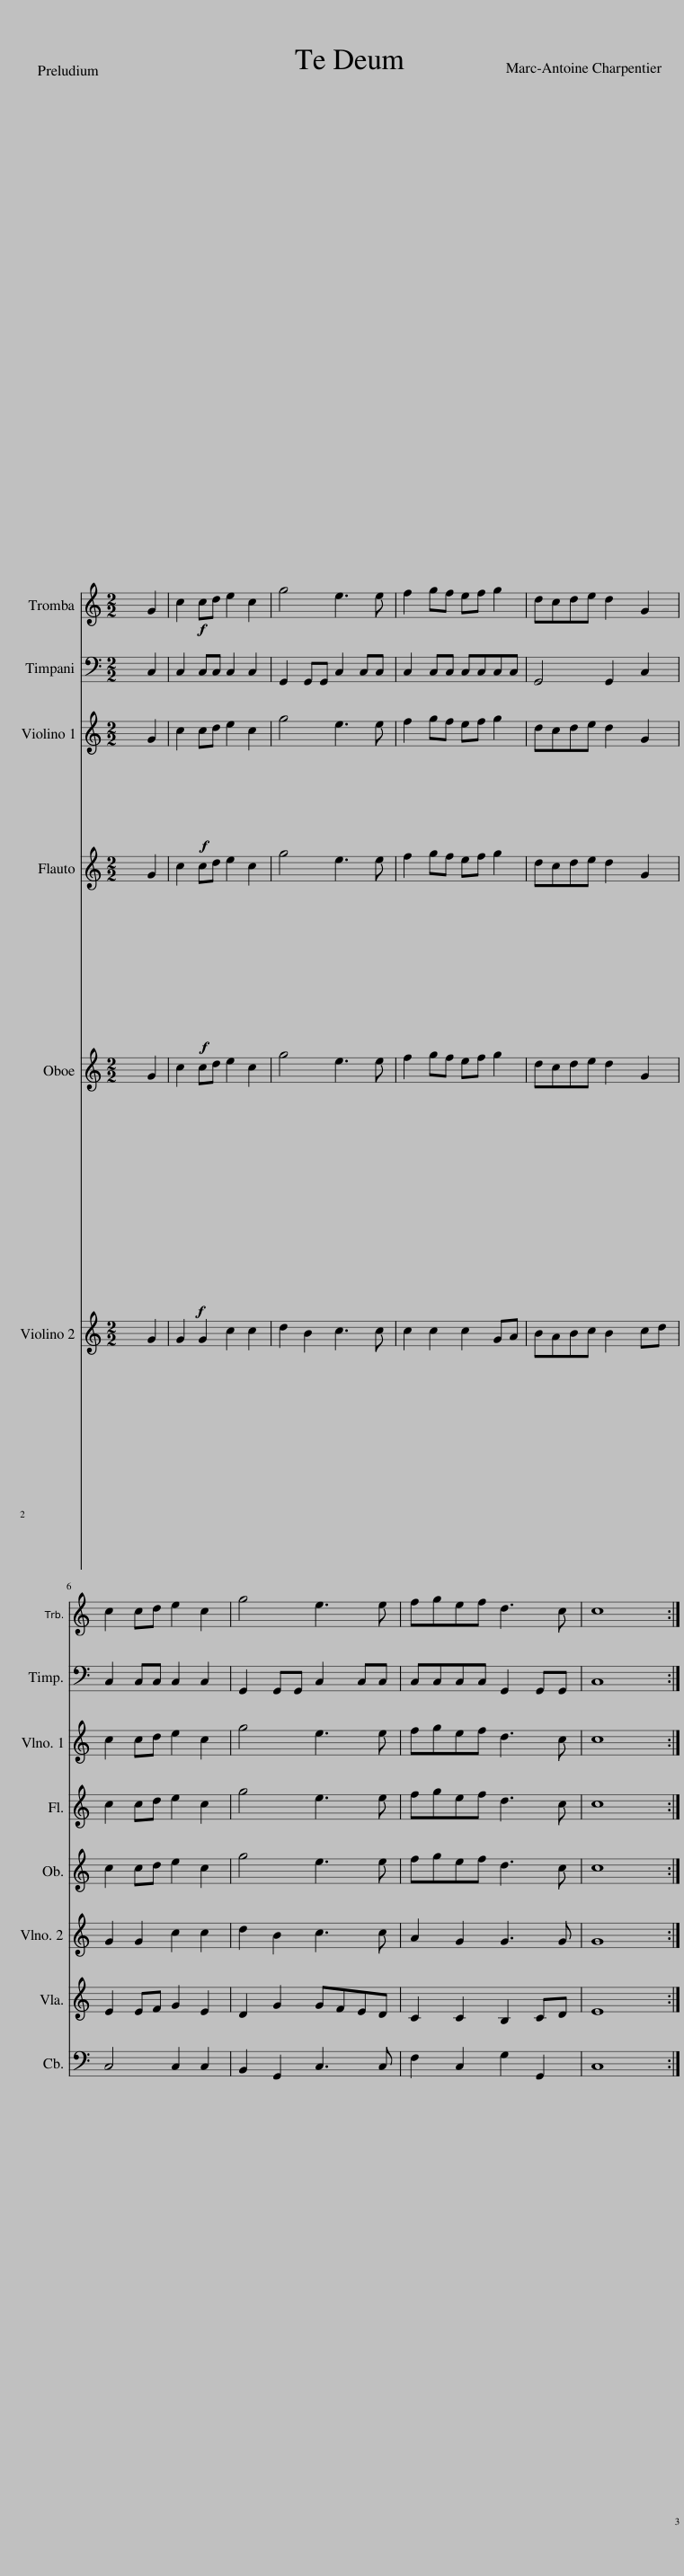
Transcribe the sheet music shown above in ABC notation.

X:1
%%score 1 2 3 4 5 6 7 8
L:1/8
M:2/2
I:linebreak $
K:C
V:1 treble
V:2 bass
V:3 treble
V:4 treble
V:5 treble
V:6 treble
V:7 treble
V:8 bass
V:1
!f! G2 | c2 cd e2 c2 | g4 e3 e | f2 gf ef g2 | dcde d2 G2 |$ %5
 c2 cd e2 c2 | g4 e3 e | fgef d3 c | c8 :| %9
V:2
!fff! C,2 | C,2 C,C, C,2 C,2 | G,,2 G,,G,, C,2 C,C, | C,2 C,C, C,C,C,C, | G,,4 G,,2 C,2 |$ %5
 C,2 C,C, C,2 C,2 | G,,2 G,,G,, C,2 C,C, | C,C,C,C, G,,2 G,,G,, | C,8 :| %9
V:3
!f! G2 | c2 cd e2 c2 | g4 e3 e | f2 gf ef g2 | dcde d2 G2 |$ %5
 c2 cd e2 c2 | g4 e3 e | fgef d3 c | c8 :| %9
V:4
!f! G2 | c2 cd e2 c2 | g4 e3 e | f2 gf ef g2 | dcde d2 G2 |$ %5
 c2 cd e2 c2 | g4 e3 e | fgef d3 c | c8 :| %9
V:5
!f! G2 | c2 cd e2 c2 | g4 e3 e | f2 gf ef g2 | dcde d2 G2 |$ %5
 c2 cd e2 c2 | g4 e3 e | fgef d3 c | c8 :| %9
V:6
!f! G2 | G2 G2 c2 c2 | d2 B2 c3 c | c2 c2 c2 GA | BABc B2 cd |$ %5
 G2 G2 c2 c2 | d2 B2 c3 c | A2 G2 G3 G | G8 :| %9
V:7
!f! C2 | E2 EF G2 E2 | D2 G2 G3 G | A2 A2 GFEA | G4 G3 B, |$ %5
 E2 EF G2 E2 | D2 G2 GFED | C2 C2 B,2 CD | E8 :| %9
V:8
!f! C,2 | C,4 C,2 C,2 | B,,2 G,,2 C,3 C, | F,,2 F,,2 C,D,E,F, | G,4 G,F,E,D, |$ %5
 C,4 C,2 C,2 | B,,2 G,,2 C,3 C, | F,2 C,2 G,2 G,,2 | C,8 :| %9
